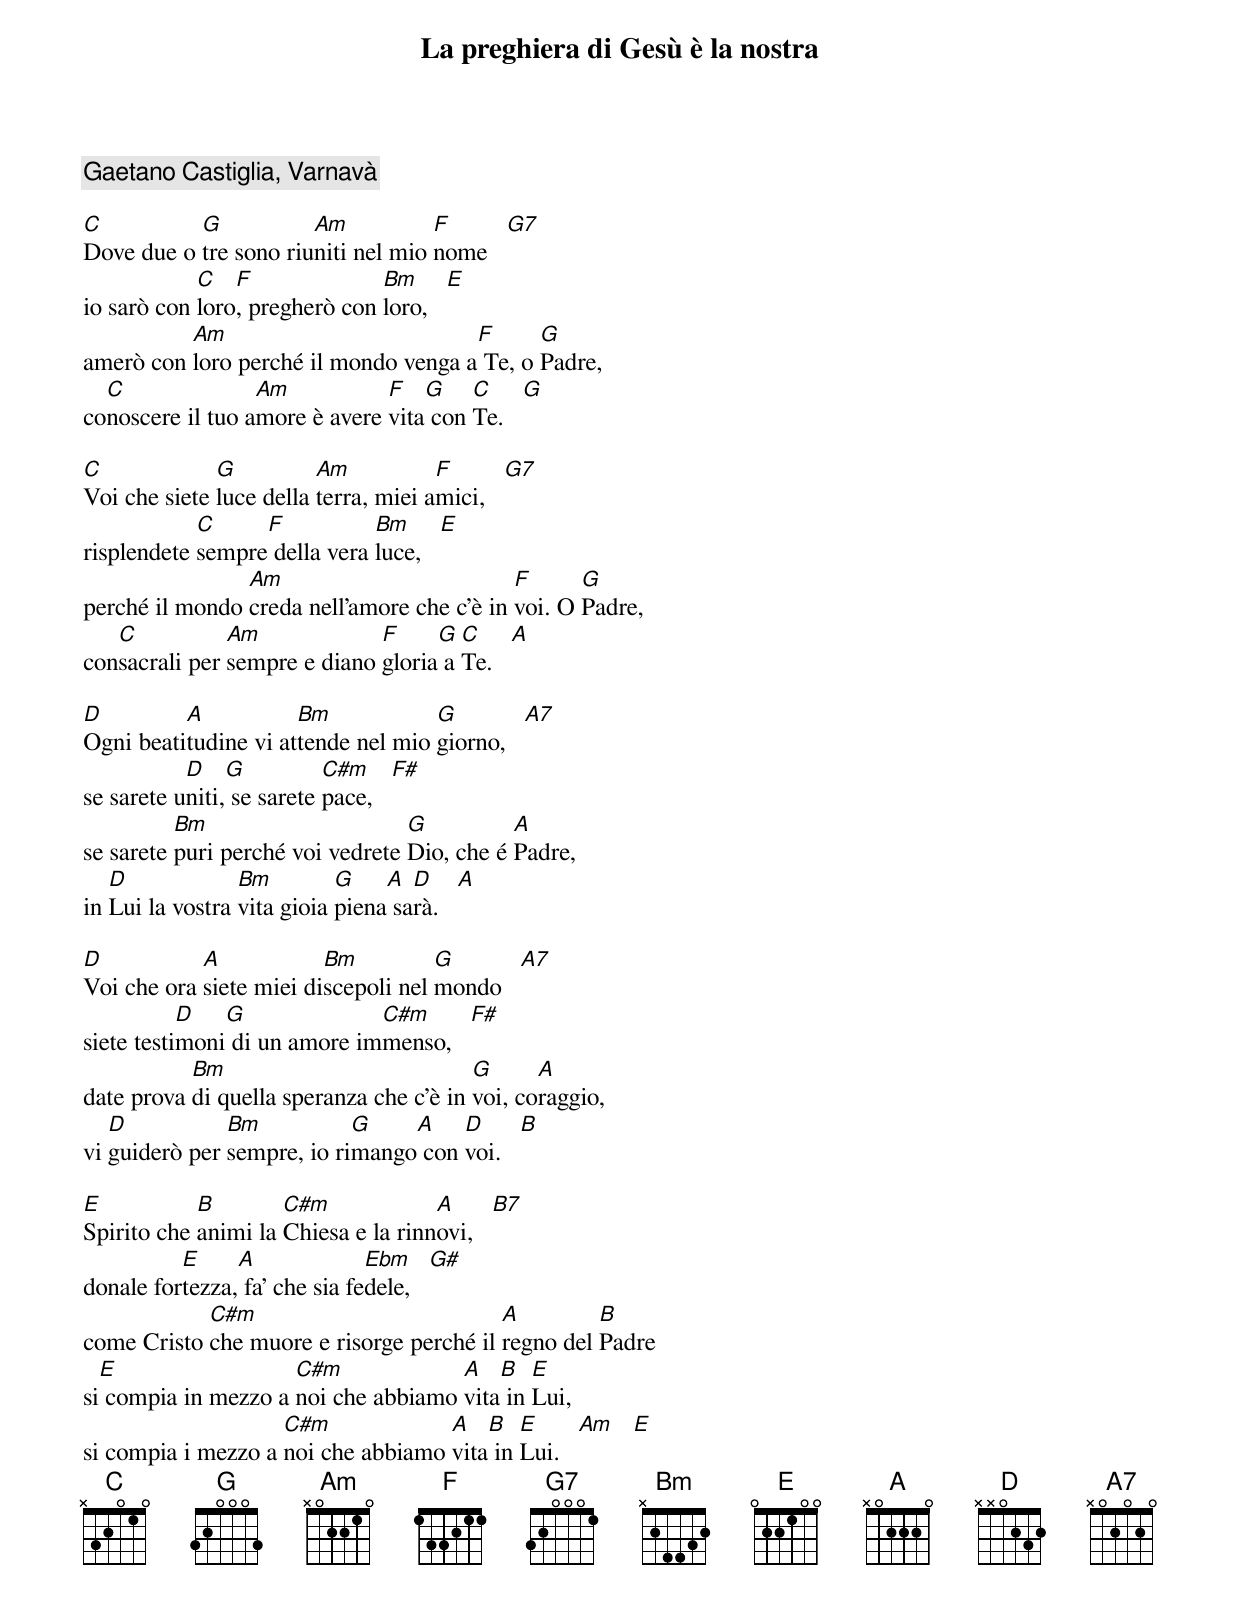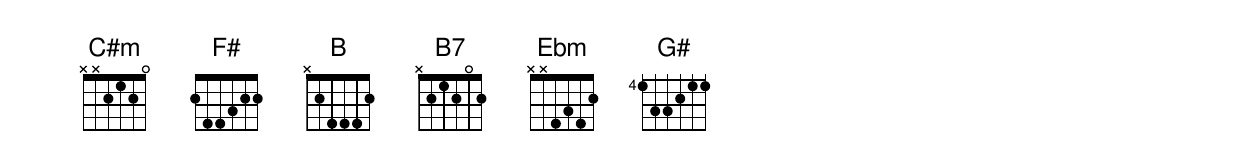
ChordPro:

{title:La preghiera di Gesù è la nostra}
{comment: Gaetano Castiglia, Varnavà}

[C]Dove due o [G]tre sono riu[Am]niti nel mio [F]nome   [G7]
io sarò con [C]loro[F], pregherò con [Bm]loro,   [E]
amerò con [Am]loro perché il mondo venga a[F] Te, o [G]Padre,
co[C]noscere il tuo a[Am]more è avere [F]vita[G] con [C]Te.   [G]

[C]Voi che siete [G]luce della [Am]terra, miei a[F]mici,   [G7]
risplendete [C]sempre[F] della vera [Bm]luce,   [E]
perché il mondo [Am]creda nell'amore che c'è in [F]voi. O [G]Padre,
con[C]sacrali per [Am]sempre e diano [F]gloria[G] a [C]Te.   [A]

[D]Ogni beati[A]tudine vi at[Bm]tende nel mio [G]giorno,   [A7]
se sarete u[D]niti,[G] se sarete [C#m]pace,   [F#]
se sarete [Bm]puri perché voi vedrete [G]Dio, che é [A]Padre,
in [D]Lui la vostra [Bm]vita gioia [G]piena[A] sa[D]rà.   [A]

[D]Voi che ora [A]siete miei di[Bm]scepoli nel [G]mondo   [A7]
siete testi[D]moni[G] di un amore im[C#m]menso,   [F#]
date prova [Bm]di quella speranza che c'è in [G]voi, co[A]raggio,
vi [D]guiderò per [Bm]sempre, io ri[G]mango[A] con [D]voi.   [B]

[E]Spirito che [B]animi la [C#m]Chiesa e la rinn[A]ovi,   [B7]
donale for[E]tezza,[A] fa' che sia fe[Ebm]dele,   [G#]
come Cristo [C#m]che muore e risorge perché il [A]regno del [B]Padre
si[E] compia in mezzo a [C#m]noi che abbiamo [A]vita[B] in [E]Lui,
si compia i mezzo a [C#m]noi che abbiamo [A]vita[B] in [E]Lui.   [Am]   [E]
